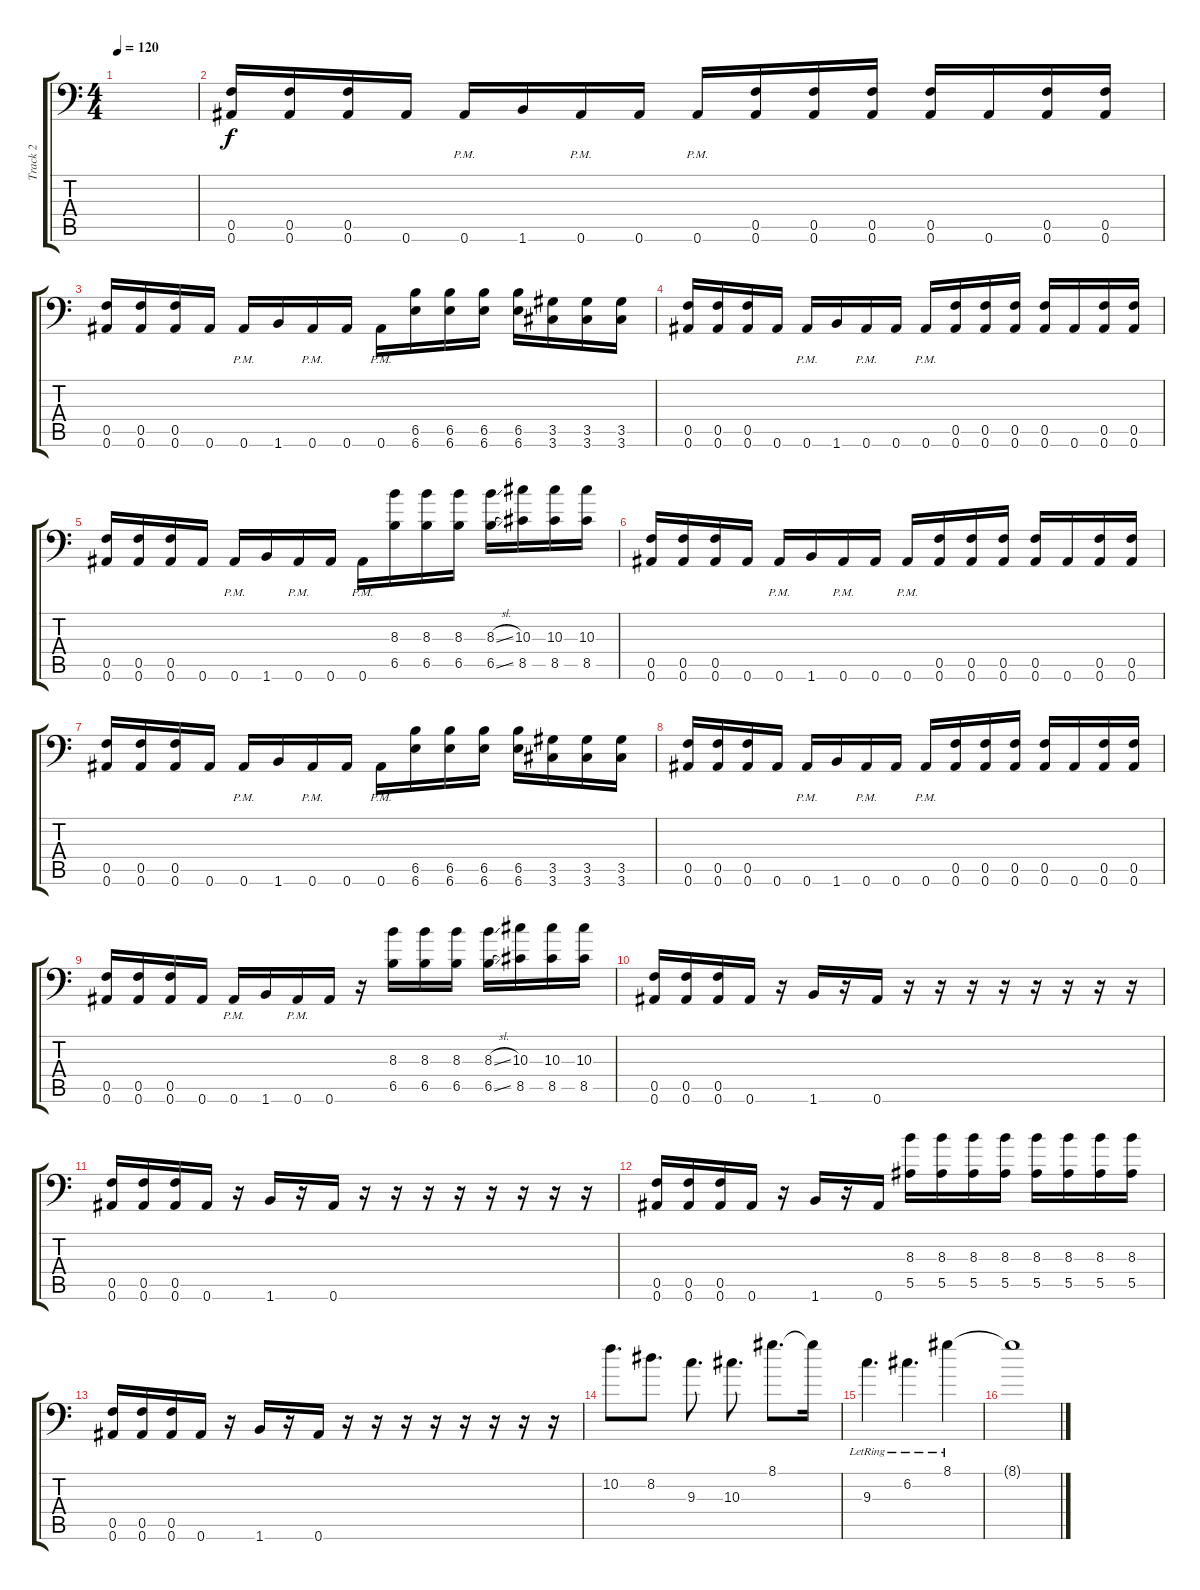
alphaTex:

\track ("Track 2" "Track 2") {instrument overdrivenguitar}
\staff {score tabs}
\tuning (C4 G3 Eb3 Bb2 F2 Bb1) {hide}
\ts (4 4)
\tempo 120
\clef f4
\ks c
|
(0.5 0.6).16 (0.5 0.6).16 (0.5 0.6).16 0.6.16 0.6{pm}.16 1.6.16 0.6{pm}.16 0.6.16 0.6{pm}.16 (0.5 0.6).16 (0.5 0.6).16 (0.5 0.6).16 (0.5 0.6).16 0.6.16 (0.5 0.6).16 (0.5 0.6).16 |
(0.5 0.6).16 (0.5 0.6).16 (0.5 0.6).16 0.6.16 0.6{pm}.16 1.6.16 0.6{pm}.16 0.6.16 0.6{pm}.16 (6.5 6.6).16 (6.5 6.6).16 (6.5 6.6).16 (6.5 6.6).16 (3.5 3.6).16 (3.5 3.6).16 (3.5 3.6).16 |
(0.5 0.6).16 (0.5 0.6).16 (0.5 0.6).16 0.6.16 0.6{pm}.16 1.6.16 0.6{pm}.16 0.6.16 0.6{pm}.16 (0.5 0.6).16 (0.5 0.6).16 (0.5 0.6).16 (0.5 0.6).16 0.6.16 (0.5 0.6).16 (0.5 0.6).16 |
(0.5 0.6).16 (0.5 0.6).16 (0.5 0.6).16 0.6.16 0.6{pm}.16 1.6.16 0.6{pm}.16 0.6.16 0.6{pm}.16 (8.3 6.5).16 (8.3 6.5).16 (8.3 6.5).16 (8.3{sl} 6.5{sl}).16 (10.3 8.5).16 (10.3 8.5).16 (10.3 8.5).16 |
(0.5 0.6).16 (0.5 0.6).16 (0.5 0.6).16 0.6.16 0.6{pm}.16 1.6.16 0.6{pm}.16 0.6.16 0.6{pm}.16 (0.5 0.6).16 (0.5 0.6).16 (0.5 0.6).16 (0.5 0.6).16 0.6.16 (0.5 0.6).16 (0.5 0.6).16 |
(0.5 0.6).16 (0.5 0.6).16 (0.5 0.6).16 0.6.16 0.6{pm}.16 1.6.16 0.6{pm}.16 0.6.16 0.6{pm}.16 (6.5 6.6).16 (6.5 6.6).16 (6.5 6.6).16 (6.5 6.6).16 (3.5 3.6).16 (3.5 3.6).16 (3.5 3.6).16 |
(0.5 0.6).16 (0.5 0.6).16 (0.5 0.6).16 0.6.16 0.6{pm}.16 1.6.16 0.6{pm}.16 0.6.16 0.6{pm}.16 (0.5 0.6).16 (0.5 0.6).16 (0.5 0.6).16 (0.5 0.6).16 0.6.16 (0.5 0.6).16 (0.5 0.6).16 |
(0.5 0.6).16 (0.5 0.6).16 (0.5 0.6).16 0.6.16 0.6{pm}.16 1.6.16 0.6{pm}.16 0.6.16 r.16 (8.3 6.5).16 (8.3 6.5).16 (8.3 6.5).16 (8.3{sl} 6.5{sl}).16 (10.3 8.5).16 (10.3 8.5).16 (10.3 8.5).16 |
(0.5 0.6).16 (0.5 0.6).16 (0.5 0.6).16 0.6.16 r.16 1.6.16 r.16 0.6.16 r.16 r.16 r.16 r.16 r.16 r.16 r.16 r.16 |
(0.5 0.6).16 (0.5 0.6).16 (0.5 0.6).16 0.6.16 r.16 1.6.16 r.16 0.6.16 r.16 r.16 r.16 r.16 r.16 r.16 r.16 r.16 |
(0.5 0.6).16 (0.5 0.6).16 (0.5 0.6).16 0.6.16 r.16 1.6.16 r.16 0.6.16 (8.3 5.5).16 (8.3 5.5).16 (8.3 5.5).16 (8.3 5.5).16 (8.3 5.5).16 (8.3 5.5).16 (8.3 5.5).16 (8.3 5.5).16 |
(0.5 0.6).16 (0.5 0.6).16 (0.5 0.6).16 0.6.16 r.16 1.6.16 r.16 0.6.16 r.16 r.16 r.16 r.16 r.16 r.16 r.16 r.16 |
10.2.8{d} 8.2.8{d} 9.3.8{d} 10.3.8{d} 8.1.8{d} 8.1{t}.16 |
9.3{lr}.4{d} 6.2{lr}.4{d} 8.1{lr}.4 |
8.1{t}.1
